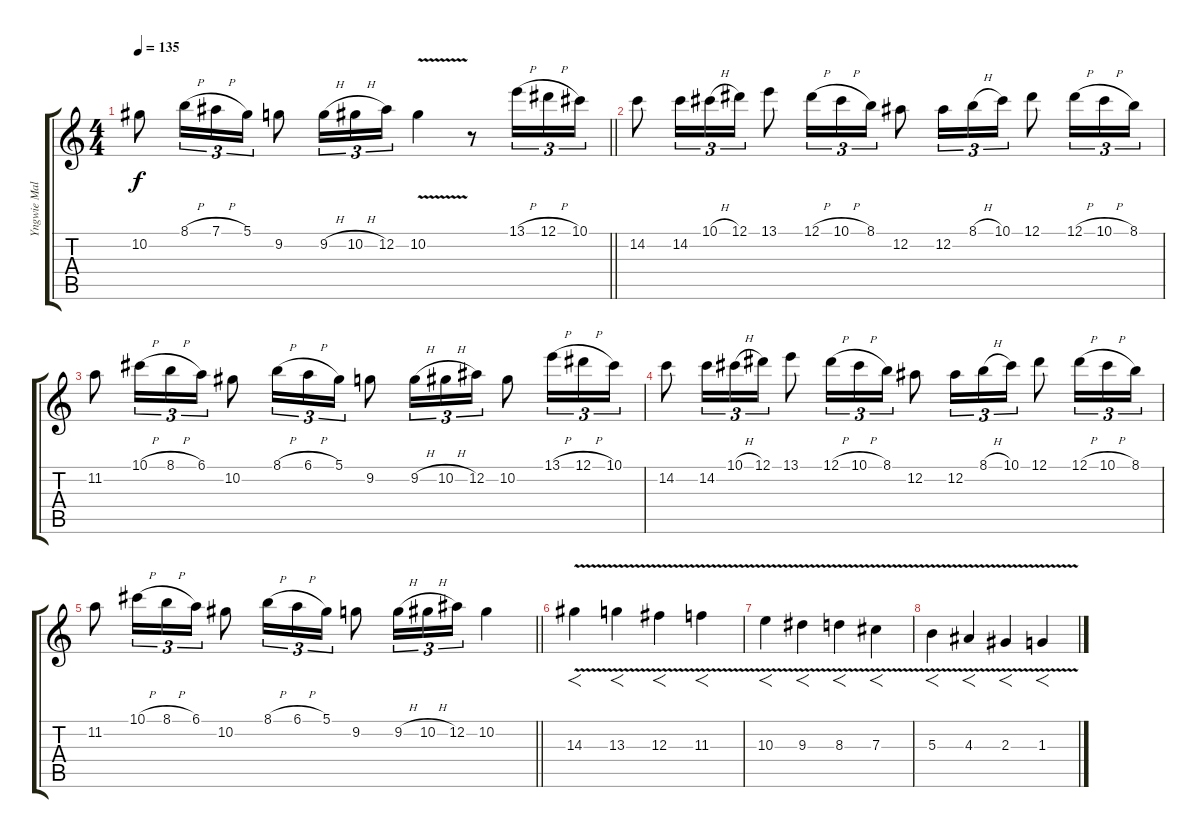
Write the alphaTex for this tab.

\track ("Yngwie Malmsteen" "Yngwie Mal") {instrument overdrivenguitar}
\staff {score tabs}
\tuning (Eb4 Bb3 Gb3 Db3 Ab2 Eb2) {hide}
\ts (4 4)
\tempo 135
\clef g2
\barLineRight lightlight
\ks c
10.2.8{dy f} 8.1{h}.16{tu (3 2)} 7.1{h}.16{tu (3 2)} 5.1.16{tu (3 2)} 9.2.8 9.2{h}.16{tu (3 2)} 10.2{h}.16{tu (3 2)} 12.2.16{tu (3 2)} 10.2{v}.4 r.8 13.1{h}.16{tu (3 2)} 12.1{h}.16{tu (3 2)} 10.1.16{tu (3 2)} |
\section ("" "")
14.2.8 14.2.16{tu (3 2)} 10.1{h}.16{tu (3 2)} 12.1.16{tu (3 2)} 13.1.8 12.1{h}.16{tu (3 2)} 10.1{h}.16{tu (3 2)} 8.1.16{tu (3 2)} 12.2.8 12.2.16{tu (3 2)} 8.1{h}.16{tu (3 2)} 10.1.16{tu (3 2)} 12.1.8 12.1{h}.16{tu (3 2)} 10.1{h}.16{tu (3 2)} 8.1.16{tu (3 2)} |
11.2.8 10.1{h}.16{tu (3 2)} 8.1{h}.16{tu (3 2)} 6.1.16{tu (3 2)} 10.2.8 8.1{h}.16{tu (3 2)} 6.1{h}.16{tu (3 2)} 5.1.16{tu (3 2)} 9.2.8 9.2{h}.16{tu (3 2)} 10.2{h}.16{tu (3 2)} 12.2.16{tu (3 2)} 10.2.8 13.1{h}.16{tu (3 2)} 12.1{h}.16{tu (3 2)} 10.1.16{tu (3 2)} |
14.2.8 14.2.16{tu (3 2)} 10.1{h}.16{tu (3 2)} 12.1.16{tu (3 2)} 13.1.8 12.1{h}.16{tu (3 2)} 10.1{h}.16{tu (3 2)} 8.1.16{tu (3 2)} 12.2.8 12.2.16{tu (3 2)} 8.1{h}.16{tu (3 2)} 10.1.16{tu (3 2)} 12.1.8 12.1{h}.16{tu (3 2)} 10.1{h}.16{tu (3 2)} 8.1.16{tu (3 2)} |
\barLineRight lightlight
11.2.8 10.1{h}.16{tu (3 2)} 8.1{h}.16{tu (3 2)} 6.1.16{tu (3 2)} 10.2.8 8.1{h}.16{tu (3 2)} 6.1{h}.16{tu (3 2)} 5.1.16{tu (3 2)} 9.2.8 9.2{h}.16{tu (3 2)} 10.2{h}.16{tu (3 2)} 12.2.16{tu (3 2)} 10.2.4 |
\section ("" "")
14.3{v}.4{f} 13.3{v}.4{f} 12.3{v}.4{f} 11.3{v}.4{f} |
10.3{v}.4{f} 9.3{v}.4{f} 8.3{v}.4{f} 7.3{v}.4{f} |
5.3{v}.4{f} 4.3{v}.4{f} 2.3{v}.4{f} 1.3{v}.4{f}
